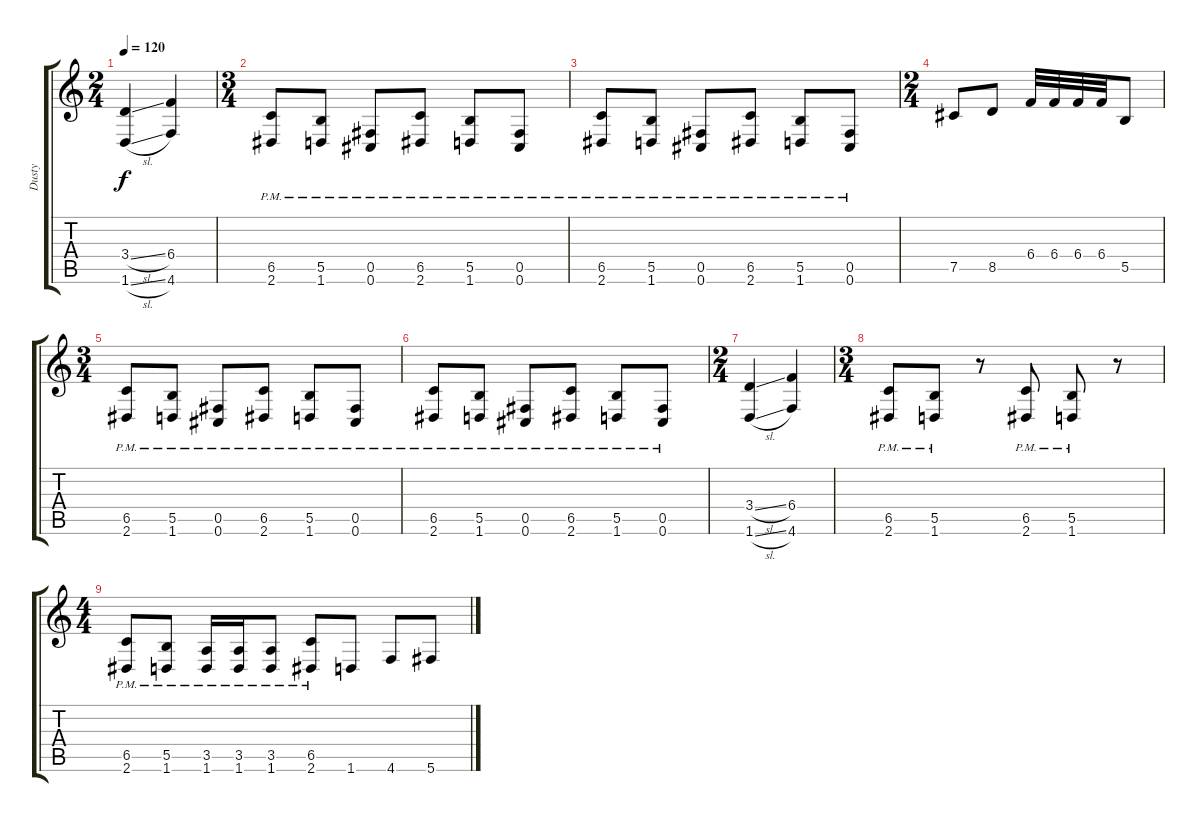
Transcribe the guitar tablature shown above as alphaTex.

\track ("Dusty" "Dusty") {instrument distortionguitar}
\staff {score tabs}
\tuning (Db4 Ab3 E3 B2 Gb2 Db2) {hide}
\ts (2 4)
\tempo 120
\clef g2
\ks c
(3.4{sl} 1.6{sl}).4{dy f} (6.4 4.6).4 |
\ts (3 4)
(6.5{pm} 2.6{pm}).8 (5.5{pm} 1.6{pm}).8 (0.5{pm} 0.6{pm}).8 (6.5{pm} 2.6{pm}).8 (5.5{pm} 1.6{pm}).8 (0.5{pm} 0.6{pm}).8 |
(6.5{pm} 2.6{pm}).8 (5.5{pm} 1.6{pm}).8 (0.5{pm} 0.6{pm}).8 (6.5{pm} 2.6{pm}).8 (5.5{pm} 1.6{pm}).8 (0.5{pm} 0.6{pm}).8 |
\ts (2 4)
7.5.8 8.5.8 6.4.32 6.4.32 6.4.32 6.4.32 5.5.8 |
\ts (3 4)
(6.5{pm} 2.6{pm}).8 (5.5{pm} 1.6{pm}).8 (0.5{pm} 0.6{pm}).8 (6.5{pm} 2.6{pm}).8 (5.5{pm} 1.6{pm}).8 (0.5{pm} 0.6{pm}).8 |
(6.5{pm} 2.6{pm}).8 (5.5{pm} 1.6{pm}).8 (0.5{pm} 0.6{pm}).8 (6.5{pm} 2.6{pm}).8 (5.5{pm} 1.6{pm}).8 (0.5{pm} 0.6{pm}).8 |
\ts (2 4)
(3.4{sl} 1.6{sl}).4 (6.4 4.6).4 |
\ts (3 4)
(6.5{pm} 2.6{pm}).8 (5.5{pm} 1.6{pm}).8 r.8 (6.5{pm} 2.6{pm}).8 (5.5{pm} 1.6{pm}).8 r.8 |
\ts (4 4)
(6.5{pm} 2.6{pm}).8 (5.5{pm} 1.6{pm}).8 (3.5{pm} 1.6{pm}).16 (3.5{pm} 1.6{pm}).16 (3.5{pm} 1.6{pm}).8 (6.5{pm} 2.6{pm}).8 1.6.8 4.6.8 5.6.8
